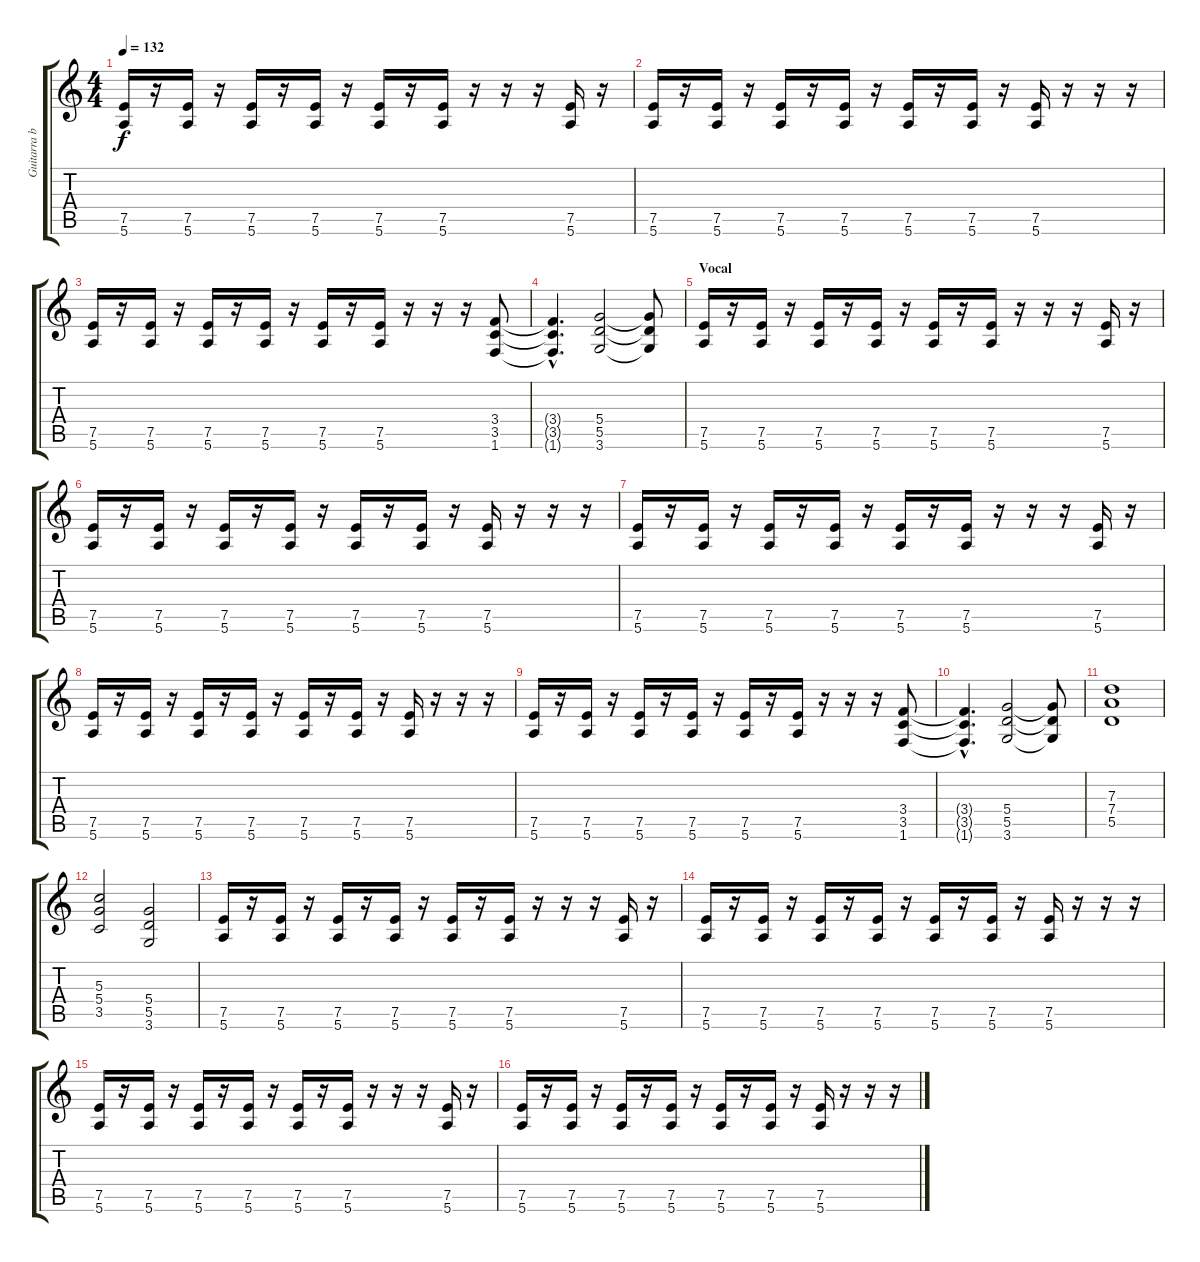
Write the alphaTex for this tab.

\track ("Guitarra base [Hugo Mariutti]" "Guitarra b") {instrument distortionguitar}
\staff {score tabs}
\tuning (E4 B3 G3 D3 A2 E2) {hide}
\ts (4 4)
\tempo 132
\clef g2
\ks c
(7.5 5.6).16{dy f} r.16 (7.5 5.6).16 r.16 (7.5 5.6).16 r.16 (7.5 5.6).16 r.16 (7.5 5.6).16 r.16 (7.5 5.6).16 r.16 r.16 r.16 (7.5 5.6).16 r.16 |
(7.5 5.6).16 r.16 (7.5 5.6).16 r.16 (7.5 5.6).16 r.16 (7.5 5.6).16 r.16 (7.5 5.6).16 r.16 (7.5 5.6).16 r.16 (7.5 5.6).16 r.16 r.16 r.16 |
(7.5 5.6).16 r.16 (7.5 5.6).16 r.16 (7.5 5.6).16 r.16 (7.5 5.6).16 r.16 (7.5 5.6).16 r.16 (7.5 5.6).16 r.16 r.16 r.16 (3.4 3.5 1.6).8{volume 15} |
(3.4{hac t} 3.5{hac t} 1.6{hac t}).4{d} (5.4 5.5 3.6).2 (5.4{t} 5.5{t} 3.6{t}).8 |
\section ("" "Vocal")
(7.5 5.6).16{volume 10} r.16 (7.5 5.6).16 r.16 (7.5 5.6).16 r.16 (7.5 5.6).16 r.16 (7.5 5.6).16 r.16 (7.5 5.6).16 r.16 r.16 r.16 (7.5 5.6).16 r.16 |
(7.5 5.6).16 r.16 (7.5 5.6).16 r.16 (7.5 5.6).16 r.16 (7.5 5.6).16 r.16 (7.5 5.6).16 r.16 (7.5 5.6).16 r.16 (7.5 5.6).16 r.16 r.16 r.16 |
(7.5 5.6).16 r.16 (7.5 5.6).16 r.16 (7.5 5.6).16 r.16 (7.5 5.6).16 r.16 (7.5 5.6).16 r.16 (7.5 5.6).16 r.16 r.16 r.16 (7.5 5.6).16 r.16 |
(7.5 5.6).16 r.16 (7.5 5.6).16 r.16 (7.5 5.6).16 r.16 (7.5 5.6).16 r.16 (7.5 5.6).16 r.16 (7.5 5.6).16 r.16 (7.5 5.6).16 r.16 r.16 r.16 |
(7.5 5.6).16 r.16 (7.5 5.6).16 r.16 (7.5 5.6).16 r.16 (7.5 5.6).16 r.16 (7.5 5.6).16 r.16 (7.5 5.6).16 r.16 r.16 r.16 (3.4 3.5 1.6).8{volume 14} |
(3.4{hac t} 3.5{hac t} 1.6{hac t}).4{d} (5.4 5.5 3.6).2 (5.4{t} 5.5{t} 3.6{t}).8 |
(7.3 7.4 5.5).1 |
(5.3 5.4 3.5).2 (5.4 5.5 3.6).2 |
(7.5 5.6).16{volume 11} r.16 (7.5 5.6).16 r.16 (7.5 5.6).16 r.16 (7.5 5.6).16 r.16 (7.5 5.6).16 r.16 (7.5 5.6).16 r.16 r.16 r.16 (7.5 5.6).16 r.16 |
(7.5 5.6).16 r.16 (7.5 5.6).16 r.16 (7.5 5.6).16 r.16 (7.5 5.6).16 r.16 (7.5 5.6).16 r.16 (7.5 5.6).16 r.16 (7.5 5.6).16 r.16 r.16 r.16 |
(7.5 5.6).16 r.16 (7.5 5.6).16 r.16 (7.5 5.6).16 r.16 (7.5 5.6).16 r.16 (7.5 5.6).16 r.16 (7.5 5.6).16 r.16 r.16 r.16 (7.5 5.6).16 r.16 |
(7.5 5.6).16 r.16 (7.5 5.6).16 r.16 (7.5 5.6).16 r.16 (7.5 5.6).16 r.16 (7.5 5.6).16 r.16 (7.5 5.6).16 r.16 (7.5 5.6).16 r.16 r.16 r.16
